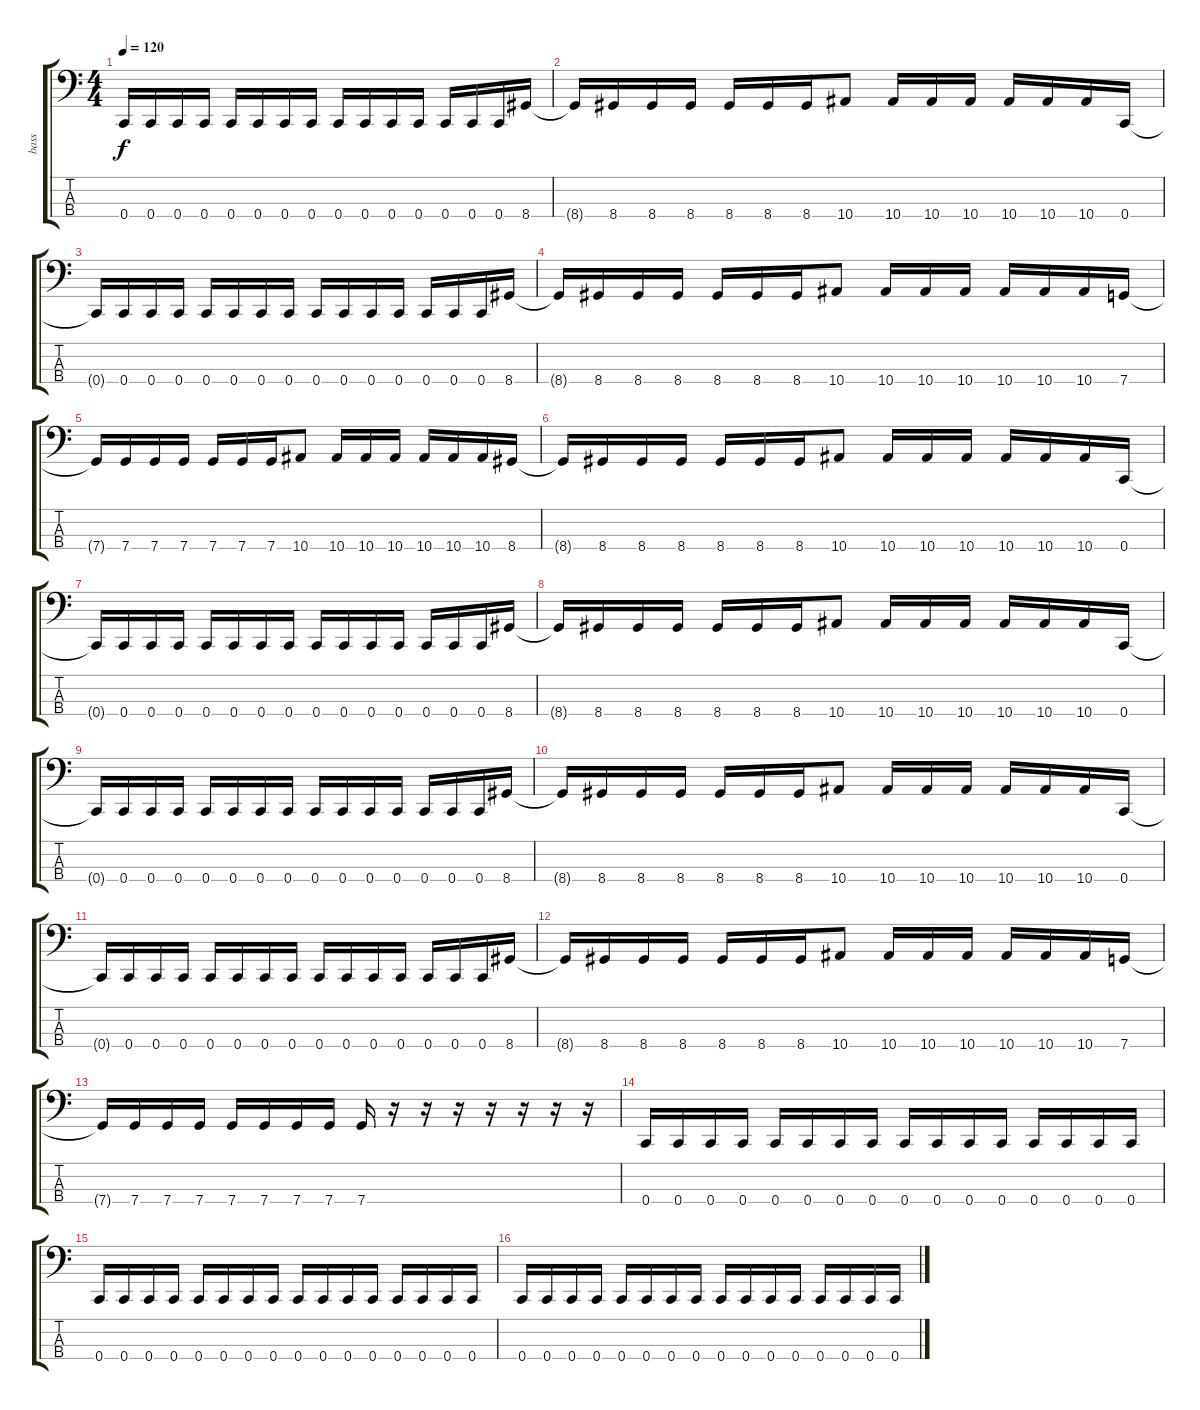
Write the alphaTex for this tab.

\track ("bass" "bass") {instrument electricbasspick}
\staff {score tabs}
\tuning (F2 C2 G1 C1) {hide}
\ts (4 4)
\tempo 120
\clef f4
\ks c
0.4{t}.16{dy f} 0.4.16 0.4.16 0.4.16 0.4.16 0.4.16 0.4.16 0.4.16 0.4.16 0.4.16 0.4.16 0.4.16 0.4.16 0.4.16 0.4.16 8.4.16 |
8.4{t}.16 8.4.16 8.4.16 8.4.16 8.4.16 8.4.16 8.4.16 10.4.8 10.4.16 10.4.16 10.4.16 10.4.16 10.4.16 10.4.16 0.4.16 |
0.4{t}.16 0.4.16 0.4.16 0.4.16 0.4.16 0.4.16 0.4.16 0.4.16 0.4.16 0.4.16 0.4.16 0.4.16 0.4.16 0.4.16 0.4.16 8.4.16 |
8.4{t}.16 8.4.16 8.4.16 8.4.16 8.4.16 8.4.16 8.4.16 10.4.8 10.4.16 10.4.16 10.4.16 10.4.16 10.4.16 10.4.16 7.4.16 |
7.4{t}.16 7.4.16 7.4.16 7.4.16 7.4.16 7.4.16 7.4.16 10.4.8 10.4.16 10.4.16 10.4.16 10.4.16 10.4.16 10.4.16 8.4.16 |
8.4{t}.16 8.4.16 8.4.16 8.4.16 8.4.16 8.4.16 8.4.16 10.4.8 10.4.16 10.4.16 10.4.16 10.4.16 10.4.16 10.4.16 0.4.16 |
0.4{t}.16 0.4.16 0.4.16 0.4.16 0.4.16 0.4.16 0.4.16 0.4.16 0.4.16 0.4.16 0.4.16 0.4.16 0.4.16 0.4.16 0.4.16 8.4.16 |
8.4{t}.16 8.4.16 8.4.16 8.4.16 8.4.16 8.4.16 8.4.16 10.4.8 10.4.16 10.4.16 10.4.16 10.4.16 10.4.16 10.4.16 0.4.16 |
0.4{t}.16 0.4.16 0.4.16 0.4.16 0.4.16 0.4.16 0.4.16 0.4.16 0.4.16 0.4.16 0.4.16 0.4.16 0.4.16 0.4.16 0.4.16 8.4.16 |
8.4{t}.16 8.4.16 8.4.16 8.4.16 8.4.16 8.4.16 8.4.16 10.4.8 10.4.16 10.4.16 10.4.16 10.4.16 10.4.16 10.4.16 0.4.16 |
0.4{t}.16 0.4.16 0.4.16 0.4.16 0.4.16 0.4.16 0.4.16 0.4.16 0.4.16 0.4.16 0.4.16 0.4.16 0.4.16 0.4.16 0.4.16 8.4.16 |
8.4{t}.16 8.4.16 8.4.16 8.4.16 8.4.16 8.4.16 8.4.16 10.4.8 10.4.16 10.4.16 10.4.16 10.4.16 10.4.16 10.4.16 7.4.16 |
7.4{t}.16 7.4.16 7.4.16 7.4.16 7.4.16 7.4.16 7.4.16 7.4.16 7.4.16 r.16 r.16 r.16 r.16 r.16 r.16 r.16 |
0.4.16 0.4.16 0.4.16 0.4.16 0.4.16 0.4.16 0.4.16 0.4.16 0.4.16 0.4.16 0.4.16 0.4.16 0.4.16 0.4.16 0.4.16 0.4.16 |
0.4.16 0.4.16 0.4.16 0.4.16 0.4.16 0.4.16 0.4.16 0.4.16 0.4.16 0.4.16 0.4.16 0.4.16 0.4.16 0.4.16 0.4.16 0.4.16 |
0.4.16 0.4.16 0.4.16 0.4.16 0.4.16 0.4.16 0.4.16 0.4.16 0.4.16 0.4.16 0.4.16 0.4.16 0.4.16 0.4.16 0.4.16 0.4.16
